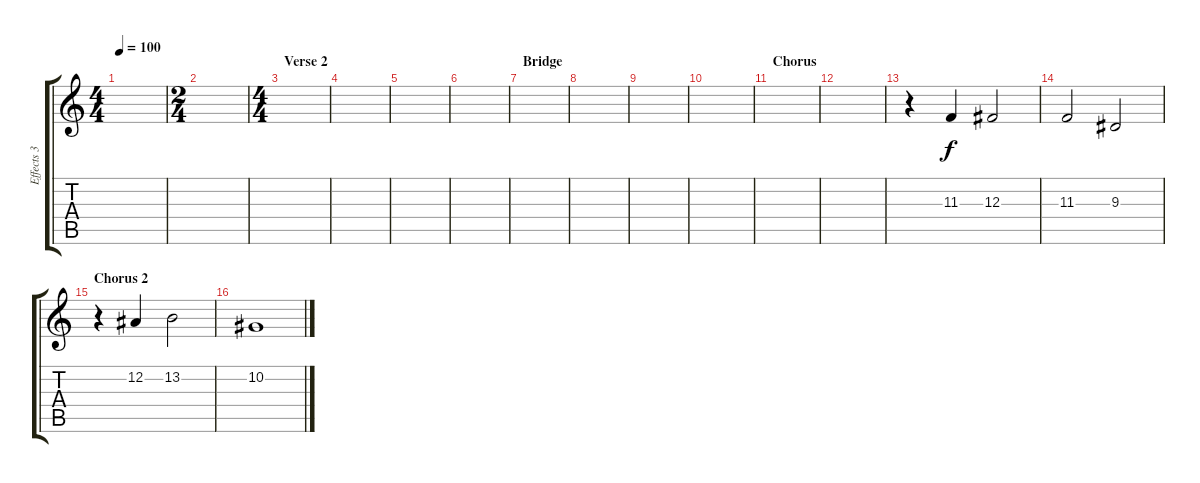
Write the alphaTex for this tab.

\track ("Effects 3" "Effects 3") {instrument choiraahs}
\staff {score tabs}
\tuning (Eb4 Bb3 Gb3 Db3 Ab2 Eb2) {hide}
\ts (4 4)
\tempo 100
\clef g2
\ks c
|
\ts (2 4)
|
\ts (4 4)
\section ("" "Verse 2")
|
|
|
|
\section ("" "Bridge ")
|
|
|
|
\section ("" "Chorus")
|
|
r.4{instrument choiraahs} 11.3.4 12.3.2 |
11.3.2 9.3.2 |
\section ("" "Chorus 2 ")
r.4 12.2.4 13.2.2 |
10.2.1
